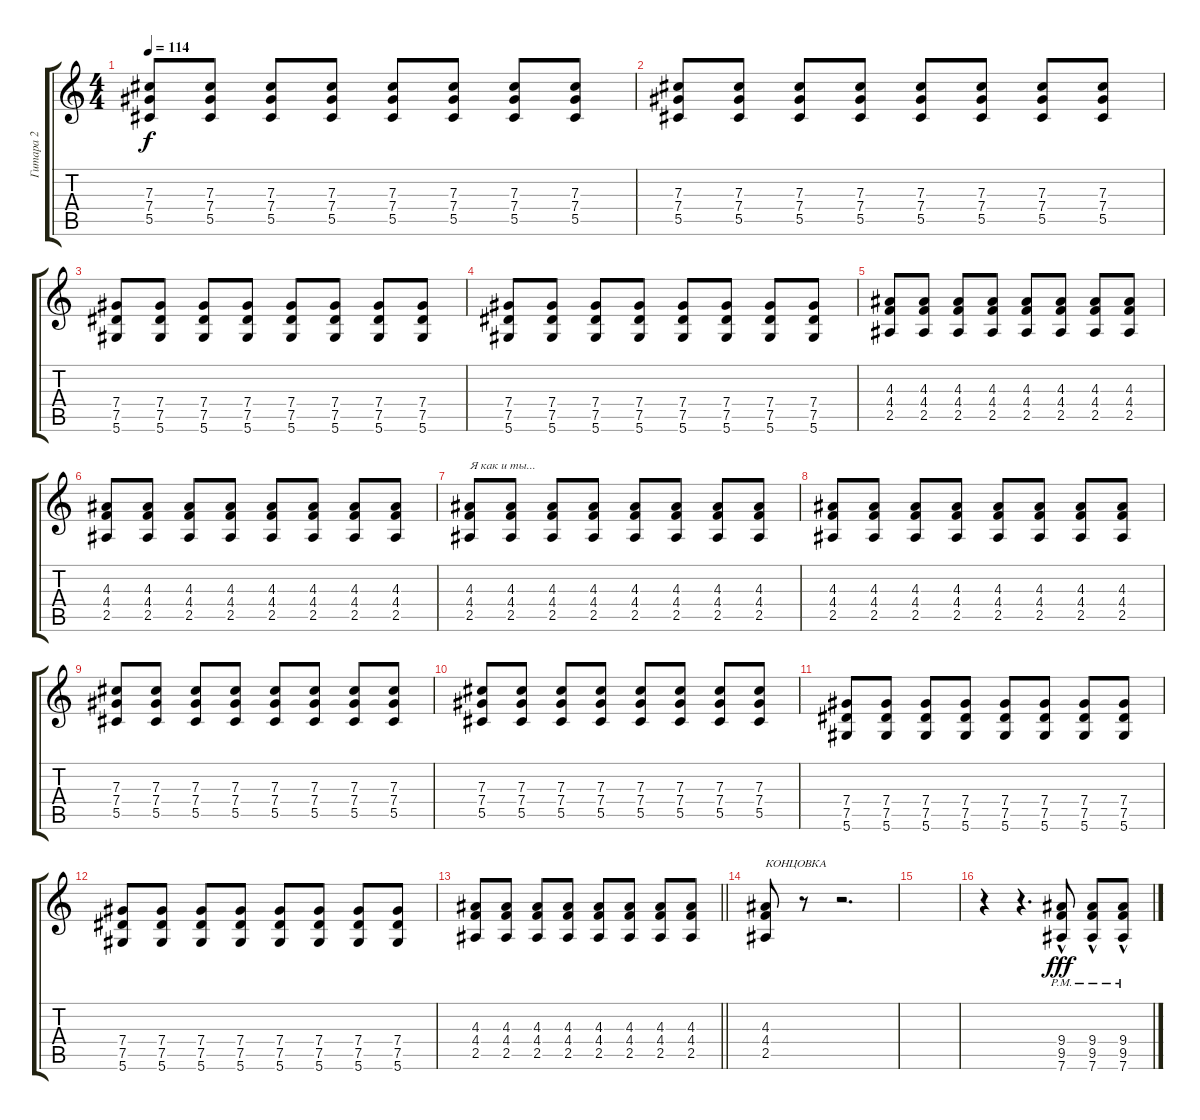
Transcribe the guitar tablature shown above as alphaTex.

\track ("Гитара 2" "Гитара 2") {instrument distortionguitar}
\staff {score tabs}
\tuning (Eb4 Bb3 Gb3 Db3 Ab2 Eb2) {hide}
\ts (4 4)
\tempo 114
\clef g2
\ks c
(7.3 7.4 5.5).8{dy f} (7.3 7.4 5.5).8 (7.3 7.4 5.5).8 (7.3 7.4 5.5).8 (7.3 7.4 5.5).8 (7.3 7.4 5.5).8 (7.3 7.4 5.5).8 (7.3 7.4 5.5).8 |
(7.3 7.4 5.5).8 (7.3 7.4 5.5).8 (7.3 7.4 5.5).8 (7.3 7.4 5.5).8 (7.3 7.4 5.5).8 (7.3 7.4 5.5).8 (7.3 7.4 5.5).8 (7.3 7.4 5.5).8 |
(7.4 7.5 5.6).8 (7.4 7.5 5.6).8 (7.4 7.5 5.6).8 (7.4 7.5 5.6).8 (7.4 7.5 5.6).8 (7.4 7.5 5.6).8 (7.4 7.5 5.6).8 (7.4 7.5 5.6).8 |
(7.4 7.5 5.6).8 (7.4 7.5 5.6).8 (7.4 7.5 5.6).8 (7.4 7.5 5.6).8 (7.4 7.5 5.6).8 (7.4 7.5 5.6).8 (7.4 7.5 5.6).8 (7.4 7.5 5.6).8 |
(4.3 4.4 2.5).8 (4.3 4.4 2.5).8 (4.3 4.4 2.5).8 (4.3 4.4 2.5).8 (4.3 4.4 2.5).8 (4.3 4.4 2.5).8 (4.3 4.4 2.5).8 (4.3 4.4 2.5).8 |
(4.3 4.4 2.5).8 (4.3 4.4 2.5).8 (4.3 4.4 2.5).8 (4.3 4.4 2.5).8 (4.3 4.4 2.5).8 (4.3 4.4 2.5).8 (4.3 4.4 2.5).8 (4.3 4.4 2.5).8 |
(4.3 4.4 2.5).8{txt "Я как и ты..."} (4.3 4.4 2.5).8 (4.3 4.4 2.5).8 (4.3 4.4 2.5).8 (4.3 4.4 2.5).8 (4.3 4.4 2.5).8 (4.3 4.4 2.5).8 (4.3 4.4 2.5).8 |
(4.3 4.4 2.5).8 (4.3 4.4 2.5).8 (4.3 4.4 2.5).8 (4.3 4.4 2.5).8 (4.3 4.4 2.5).8 (4.3 4.4 2.5).8 (4.3 4.4 2.5).8 (4.3 4.4 2.5).8 |
(7.3 7.4 5.5).8 (7.3 7.4 5.5).8 (7.3 7.4 5.5).8 (7.3 7.4 5.5).8 (7.3 7.4 5.5).8 (7.3 7.4 5.5).8 (7.3 7.4 5.5).8 (7.3 7.4 5.5).8 |
(7.3 7.4 5.5).8 (7.3 7.4 5.5).8 (7.3 7.4 5.5).8 (7.3 7.4 5.5).8 (7.3 7.4 5.5).8 (7.3 7.4 5.5).8 (7.3 7.4 5.5).8 (7.3 7.4 5.5).8 |
(7.4 7.5 5.6).8 (7.4 7.5 5.6).8 (7.4 7.5 5.6).8 (7.4 7.5 5.6).8 (7.4 7.5 5.6).8 (7.4 7.5 5.6).8 (7.4 7.5 5.6).8 (7.4 7.5 5.6).8 |
(7.4 7.5 5.6).8 (7.4 7.5 5.6).8 (7.4 7.5 5.6).8 (7.4 7.5 5.6).8 (7.4 7.5 5.6).8 (7.4 7.5 5.6).8 (7.4 7.5 5.6).8 (7.4 7.5 5.6).8 |
\barLineRight lightlight
(4.3 4.4 2.5).8 (4.3 4.4 2.5).8 (4.3 4.4 2.5).8 (4.3 4.4 2.5).8 (4.3 4.4 2.5).8 (4.3 4.4 2.5).8 (4.3 4.4 2.5).8 (4.3 4.4 2.5).8 |
(4.3 4.4 2.5).8{txt "КОНЦОВКА"} r.8 r.2{d} |
|
r.4 r.4{d} (9.4{hac pm} 9.5{hac pm} 7.6{hac pm}).8{dy fff} (9.4{hac pm} 9.5{hac pm} 7.6{hac pm}).8 (9.4{hac pm} 9.5{hac pm} 7.6{hac pm}).8
